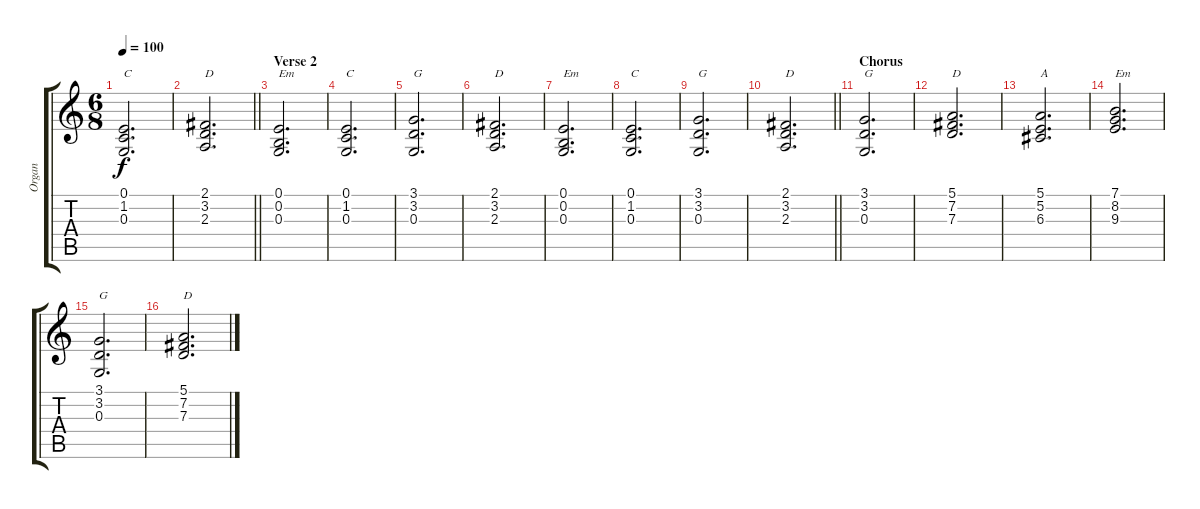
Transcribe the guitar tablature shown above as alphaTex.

\track ("Organ" "Organ") {instrument percussiveorgan}
\staff {score tabs}
\tuning (E4 B3 G3 D3 A2 E2) {hide}
\ts (6 8)
\tempo 100
\clef g2
\ks c
(0.1 1.2 0.3).2{d txt "C" dy f} |
\barLineRight lightlight
(2.1 3.2 2.3).2{d txt "D"} |
\section ("" "Verse 2")
(0.1 0.2 0.3).2{d txt "Em"} |
(0.1 1.2 0.3).2{d txt "C"} |
(3.1 3.2 0.3).2{d txt "G"} |
(2.1 3.2 2.3).2{d txt "D"} |
(0.1 0.2 0.3).2{d txt "Em"} |
(0.1 1.2 0.3).2{d txt "C"} |
(3.1 3.2 0.3).2{d txt "G"} |
\barLineRight lightlight
(2.1 3.2 2.3).2{d txt "D"} |
\section ("" "Chorus")
(3.1 3.2 0.3).2{d txt "G"} |
(5.1 7.2 7.3).2{d txt "D"} |
(5.1 5.2 6.3).2{d txt "A"} |
(7.1 8.2 9.3).2{d txt "Em"} |
(3.1 3.2 0.3).2{d txt "G"} |
(5.1 7.2 7.3).2{d txt "D"}
